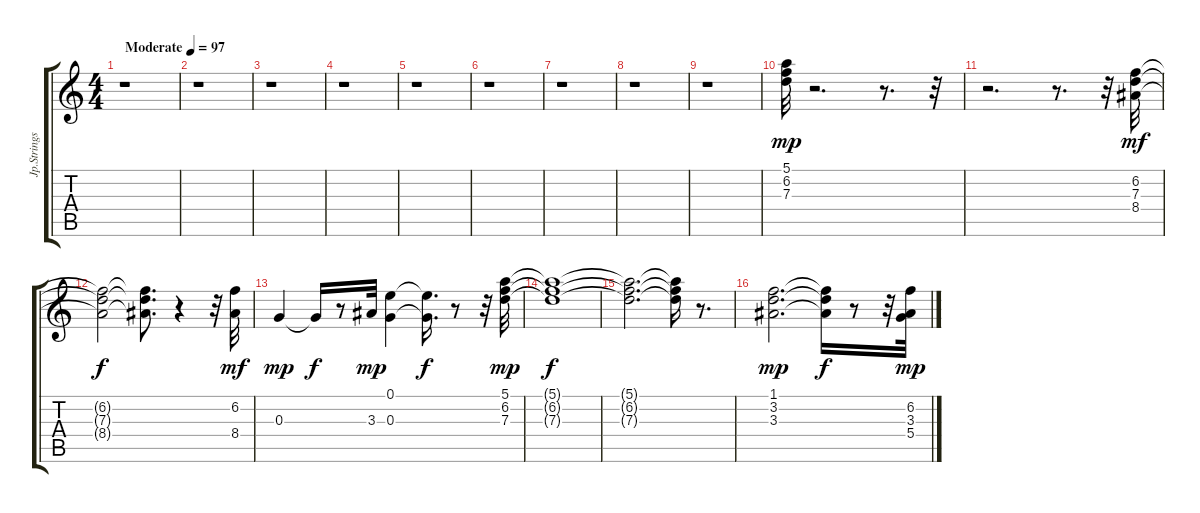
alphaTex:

\track ("Jp.Strings" "Jp.Strings") {instrument acousticguitarsteel}
\staff {score tabs}
\tuning (E4 B3 G3 D3 A2 E2) {hide}
\ts (4 4)
\tempo (97 "Moderate")
\clef g2
\ks c
r.1{dy mp instrument acousticguitarsteel} |
r.1 |
r.1 |
r.1 |
r.1 |
r.1 |
r.1 |
r.1 |
r.1 |
(5.1 6.2 7.3).32 r.2{d} r.8{d} r.32 |
r.2{d} r.8{d} r.32 (6.2 7.3 8.4).32{dy mf} |
(6.2{t} 7.3{t} 8.4{t}).2{dy f} (6.2{t} 7.3{t} 8.4{t}).8{d} r.4 r.32 (6.2 8.4).32{dy mf} |
0.3.4{dy mp} 0.3{t}.16{dy f} r.8 3.3.32{dy mp} (0.1 0.3).4 (0.1{t} 0.3{t}).16{d dy f} r.8 r.32 (5.1 6.2 7.3).32{dy mp} |
(5.1{t} 6.2{t} 7.3{t}).1{dy f} |
(5.1{t} 6.2{t} 7.3{t}).2{d} (5.1{t} 6.2{t} 7.3{t}).16 r.8{d} |
(1.1 3.2 3.3).2{d dy mp} (1.1{t} 3.2{t} 3.3{t}).16{dy f} r.8 r.32 (6.2 3.3 5.4).32{dy mp}
